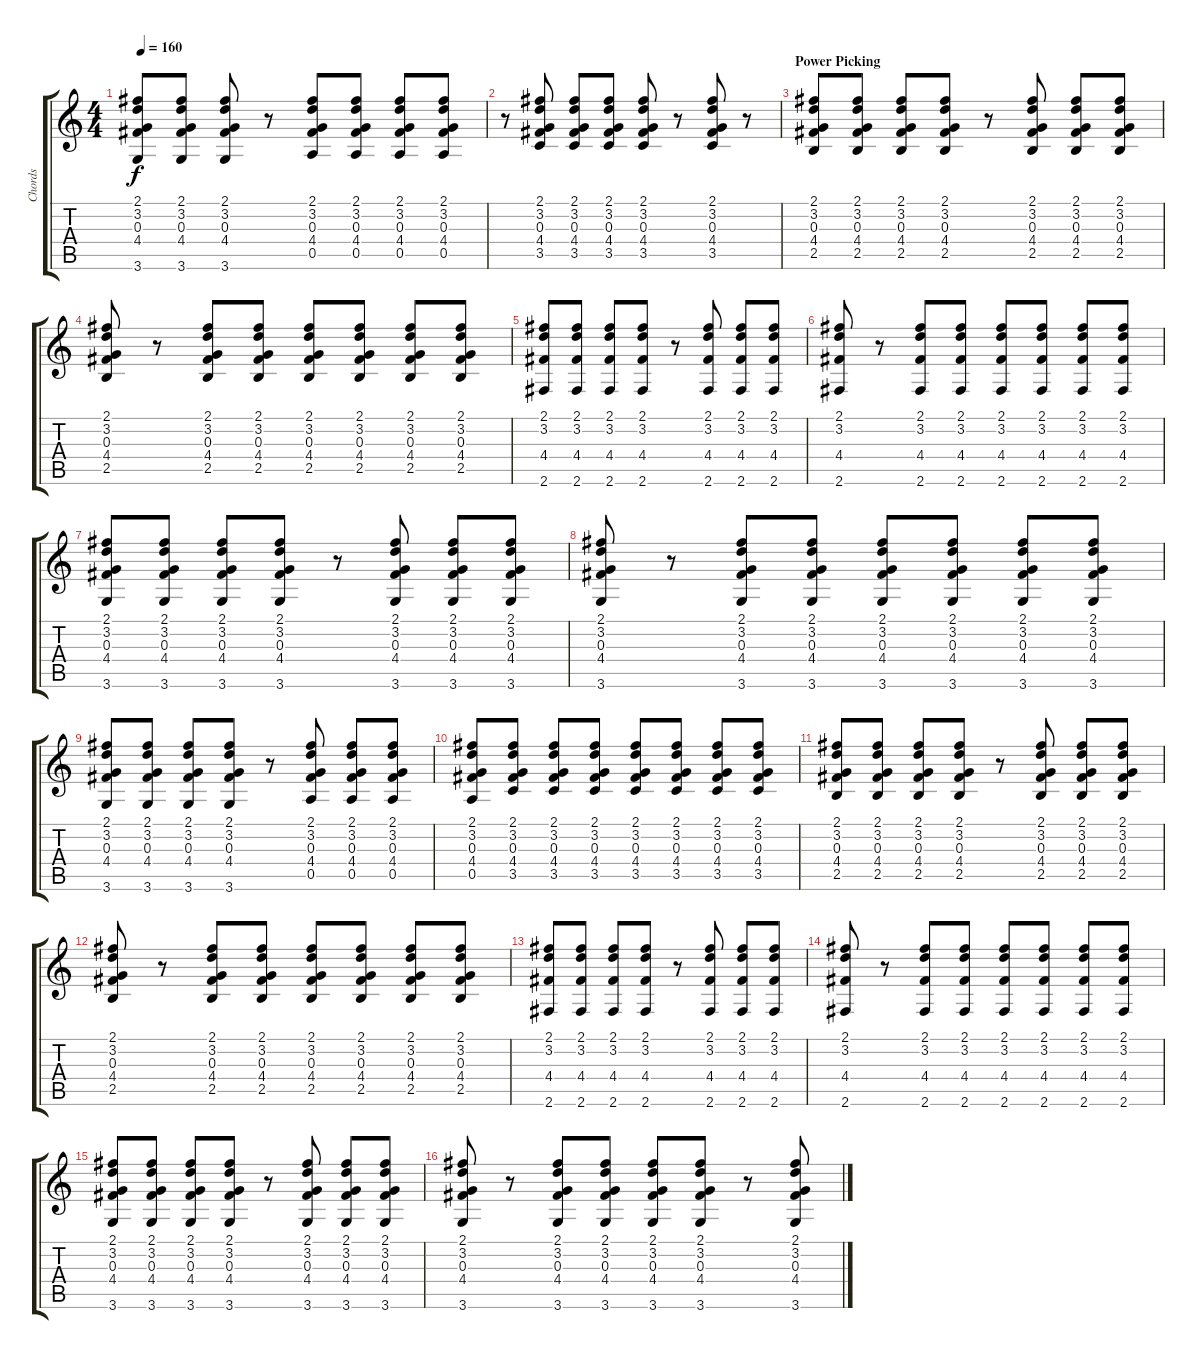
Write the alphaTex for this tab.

\track ("Chords" "Chords") {instrument acousticguitarsteel}
\staff {score tabs}
\tuning (E4 B3 G3 D3 A2 E2) {hide}
\ts (4 4)
\tempo 160
\clef g2
\ks c
(2.1 3.2 0.3 4.4 3.6).8{dy f} (2.1 3.2 0.3 4.4 3.6).8 (2.1 3.2 0.3 4.4 3.6).8 r.8 (2.1 3.2 0.3 4.4 0.5).8 (2.1 3.2 0.3 4.4 0.5).8 (2.1 3.2 0.3 4.4 0.5).8 (2.1 3.2 0.3 4.4 0.5).8 |
r.8 (2.1 3.2 0.3 4.4 3.5).8 (2.1 3.2 0.3 4.4 3.5).8 (2.1 3.2 0.3 4.4 3.5).8 (2.1 3.2 0.3 4.4 3.5).8 r.8 (2.1 3.2 0.3 4.4 3.5).8 r.8 |
\section ("" "Power Picking")
(2.1 3.2 0.3 4.4 2.5).8 (2.1 3.2 0.3 4.4 2.5).8 (2.1 3.2 0.3 4.4 2.5).8 (2.1 3.2 0.3 4.4 2.5).8 r.8 (2.1 3.2 0.3 4.4 2.5).8 (2.1 3.2 0.3 4.4 2.5).8 (2.1 3.2 0.3 4.4 2.5).8 |
(2.1 3.2 0.3 4.4 2.5).8 r.8 (2.1 3.2 0.3 4.4 2.5).8 (2.1 3.2 0.3 4.4 2.5).8 (2.1 3.2 0.3 4.4 2.5).8 (2.1 3.2 0.3 4.4 2.5).8 (2.1 3.2 0.3 4.4 2.5).8 (2.1 3.2 0.3 4.4 2.5).8 |
(2.1 3.2 4.4 2.6).8 (2.1 3.2 4.4 2.6).8 (2.1 3.2 4.4 2.6).8 (2.1 3.2 4.4 2.6).8 r.8 (2.1 3.2 4.4 2.6).8 (2.1 3.2 4.4 2.6).8 (2.1 3.2 4.4 2.6).8 |
(2.1 3.2 4.4 2.6).8 r.8 (2.1 3.2 4.4 2.6).8 (2.1 3.2 4.4 2.6).8 (2.1 3.2 4.4 2.6).8 (2.1 3.2 4.4 2.6).8 (2.1 3.2 4.4 2.6).8 (2.1 3.2 4.4 2.6).8 |
(2.1 3.2 0.3 4.4 3.6).8{volume 8} (2.1 3.2 0.3 4.4 3.6).8 (2.1 3.2 0.3 4.4 3.6).8 (2.1 3.2 0.3 4.4 3.6).8 r.8 (2.1 3.2 0.3 4.4 3.6).8 (2.1 3.2 0.3 4.4 3.6).8 (2.1 3.2 0.3 4.4 3.6).8 |
(2.1 3.2 0.3 4.4 3.6).8 r.8 (2.1 3.2 0.3 4.4 3.6).8 (2.1 3.2 0.3 4.4 3.6).8 (2.1 3.2 0.3 4.4 3.6).8 (2.1 3.2 0.3 4.4 3.6).8 (2.1 3.2 0.3 4.4 3.6).8 (2.1 3.2 0.3 4.4 3.6).8 |
(2.1 3.2 0.3 4.4 3.6).8 (2.1 3.2 0.3 4.4 3.6).8 (2.1 3.2 0.3 4.4 3.6).8 (2.1 3.2 0.3 4.4 3.6).8 r.8 (2.1 3.2 0.3 4.4 0.5).8 (2.1 3.2 0.3 4.4 0.5).8 (2.1 3.2 0.3 4.4 0.5).8 |
(2.1 3.2 0.3 4.4 0.5).8 (2.1 3.2 0.3 4.4 3.5).8 (2.1 3.2 0.3 4.4 3.5).8 (2.1 3.2 0.3 4.4 3.5).8 (2.1 3.2 0.3 4.4 3.5).8 (2.1 3.2 0.3 4.4 3.5).8 (2.1 3.2 0.3 4.4 3.5).8 (2.1 3.2 0.3 4.4 3.5).8 |
(2.1 3.2 0.3 4.4 2.5).8 (2.1 3.2 0.3 4.4 2.5).8 (2.1 3.2 0.3 4.4 2.5).8 (2.1 3.2 0.3 4.4 2.5).8 r.8 (2.1 3.2 0.3 4.4 2.5).8 (2.1 3.2 0.3 4.4 2.5).8 (2.1 3.2 0.3 4.4 2.5).8 |
(2.1 3.2 0.3 4.4 2.5).8 r.8 (2.1 3.2 0.3 4.4 2.5).8 (2.1 3.2 0.3 4.4 2.5).8 (2.1 3.2 0.3 4.4 2.5).8 (2.1 3.2 0.3 4.4 2.5).8 (2.1 3.2 0.3 4.4 2.5).8 (2.1 3.2 0.3 4.4 2.5).8 |
(2.1 3.2 4.4 2.6).8 (2.1 3.2 4.4 2.6).8 (2.1 3.2 4.4 2.6).8 (2.1 3.2 4.4 2.6).8 r.8 (2.1 3.2 4.4 2.6).8 (2.1 3.2 4.4 2.6).8 (2.1 3.2 4.4 2.6).8 |
(2.1 3.2 4.4 2.6).8 r.8 (2.1 3.2 4.4 2.6).8 (2.1 3.2 4.4 2.6).8 (2.1 3.2 4.4 2.6).8 (2.1 3.2 4.4 2.6).8 (2.1 3.2 4.4 2.6).8 (2.1 3.2 4.4 2.6).8 |
(2.1 3.2 0.3 4.4 3.6).8 (2.1 3.2 0.3 4.4 3.6).8 (2.1 3.2 0.3 4.4 3.6).8 (2.1 3.2 0.3 4.4 3.6).8 r.8 (2.1 3.2 0.3 4.4 3.6).8 (2.1 3.2 0.3 4.4 3.6).8 (2.1 3.2 0.3 4.4 3.6).8 |
(2.1 3.2 0.3 4.4 3.6).8 r.8 (2.1 3.2 0.3 4.4 3.6).8 (2.1 3.2 0.3 4.4 3.6).8 (2.1 3.2 0.3 4.4 3.6).8 (2.1 3.2 0.3 4.4 3.6).8 r.8 (2.1 3.2 0.3 4.4 3.6).8
